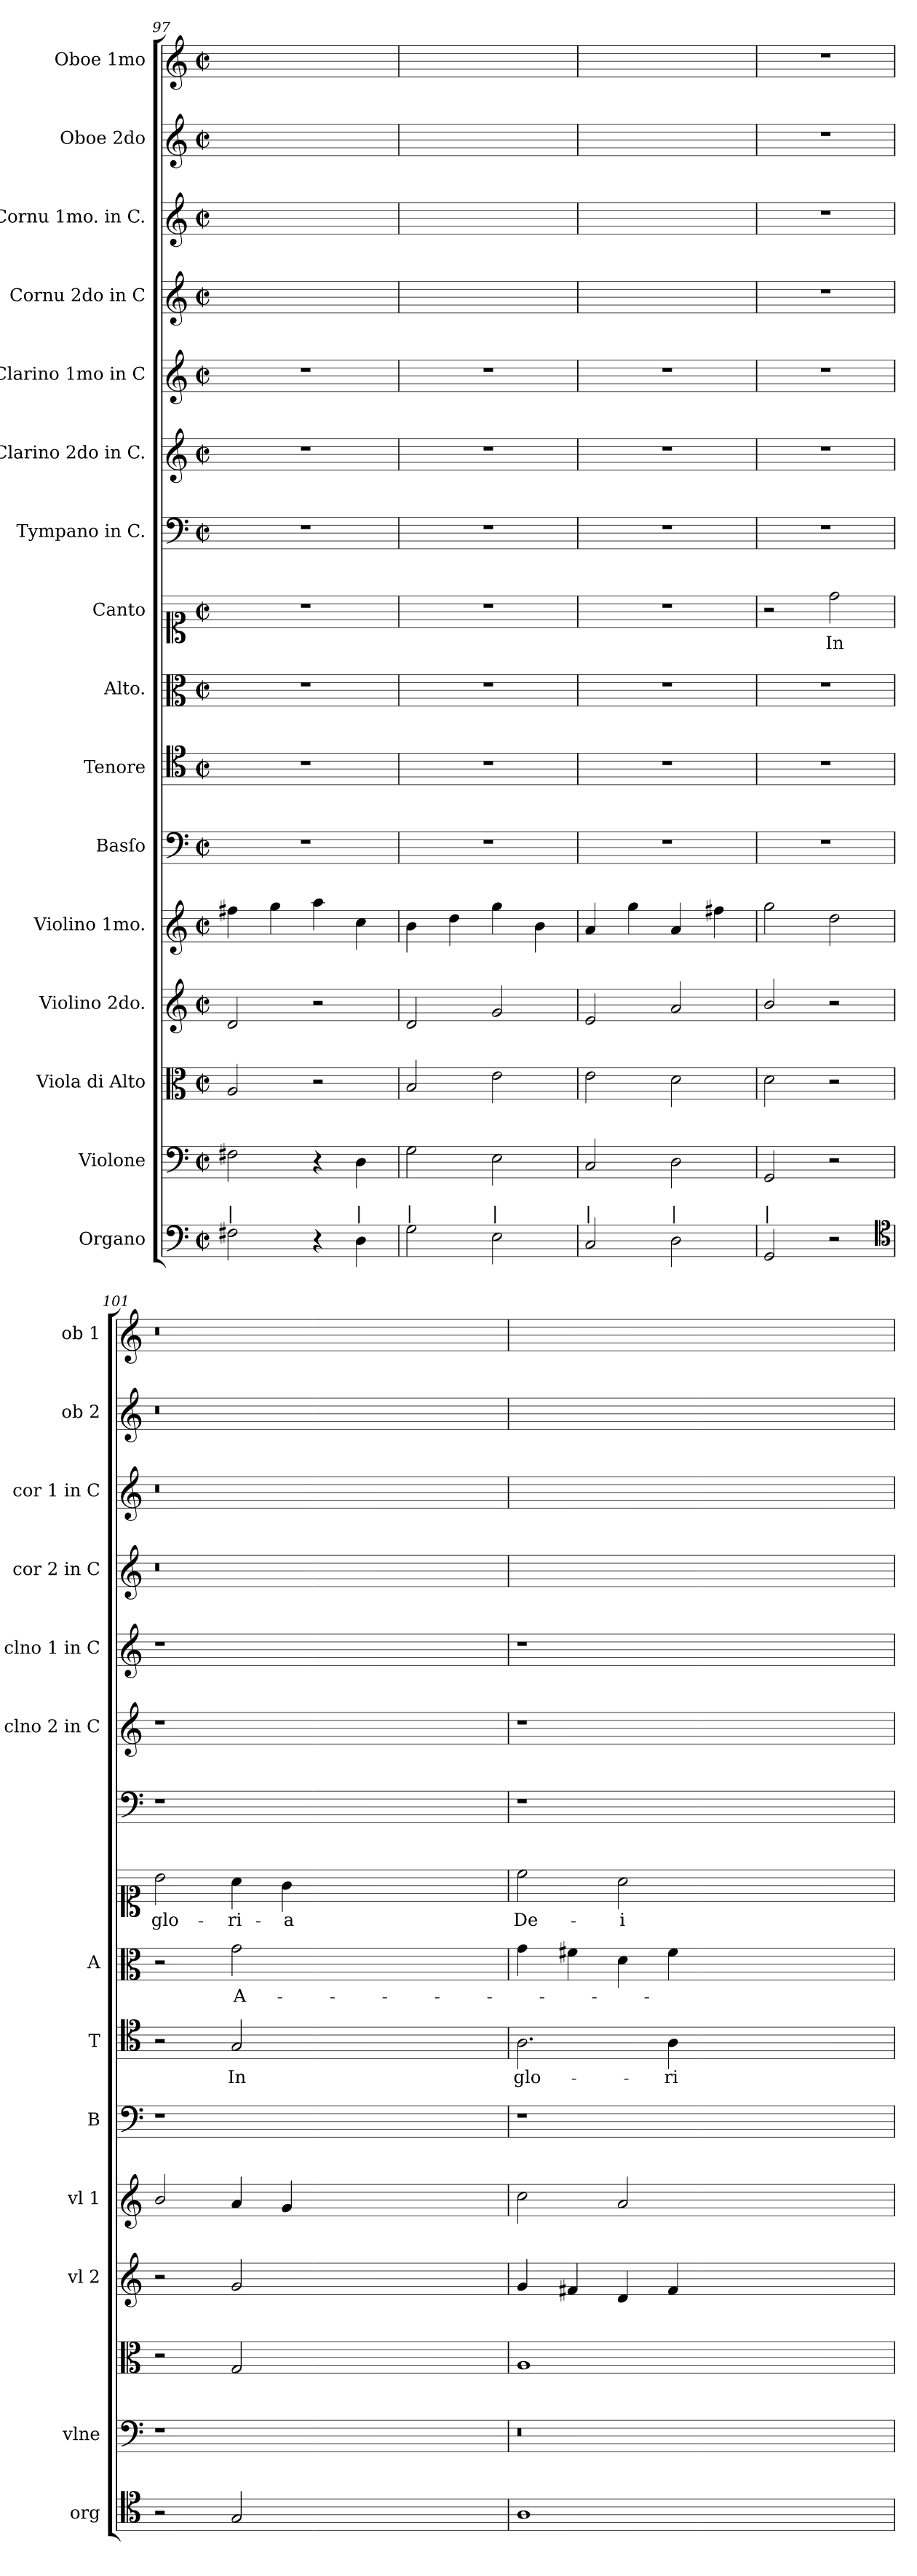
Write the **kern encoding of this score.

**kern	**dynam	**kern	**kern	**dynam	**kern	**dynam	**kern	**dynam	**kern	**kern	**text	**kern	**text	**kern	**text	**kern	**kern	**kern	**kern	**kern	**kern	**kern
*part16	*part16	*part15	*part14	*part14	*part13	*part13	*part12	*part12	*part11	*part10	*part10	*part9	*part9	*part8	*part8	*part7	*part6	*part5	*part4	*part3	*part2	*part1
*staff16	*staff16	*staff15	*staff14	*staff14	*staff13	*staff13	*staff12	*staff12	*staff11	*staff10	*staff10	*staff9	*staff9	*staff8	*staff8	*staff7	*staff6	*staff5	*staff4	*staff3	*staff2	*staff1
*I"Organo	*	*I"Violone	*I"Viola di Alto	*	*I"Violino 2do.	*	*I"Violino 1mo.	*	*I"Basſo	*I"Tenore	*	*I"Alto.	*	*I"Canto	*	*I"Tympano in C.	*I"Clarino 2do in C.	*I"Clarino 1mo in C	*I"Cornu 2do in C	*I"Cornu 1mo. in C.	*I"Oboe 2do	*I"Oboe 1mo
*I'org	*	*I'vlne	*	*	*I'vl 2	*	*I'vl 1	*	*I'B	*I'T	*	*I'A	*	*	*	*	*I'clno 2 in C	*I'clno 1 in C	*I'cor 2 in C	*I'cor 1 in C	*I'ob 2	*I'ob 1
*clefF4	*	*clefF4	*clefC3	*	*clefG2	*	*clefG2	*	*clefF4	*clefC4	*	*clefC3	*	*clefC1	*	*clefF4	*clefG2	*clefG2	*clefG2	*clefG2	*clefG2	*clefG2
*k[]	*	*k[]	*k[]	*	*k[]	*	*k[]	*	*k[]	*k[]	*	*k[]	*	*k[]	*	*k[]	*k[]	*k[]	*k[]	*k[]	*k[]	*k[]
*C:	*	*C:	*C:	*	*C:	*	*C:	*	*C:	*C:	*	*C:	*	*C:	*	*C:	*C:	*C:	*C:	*C:	*C:	*C:
*M2/2	*	*M2/2	*M2/2	*	*M2/2	*	*M2/2	*	*M2/2	*M2/2	*	*M2/2	*	*M2/2	*	*M2/2	*M2/2	*M2/2	*M2/2	*M2/2	*M2/2	*M2/2
*met(c|)	*	*met(c|)	*met(c|)	*	*met(c|)	*	*met(c|)	*	*met(c|)	*met(c|)	*	*met(c|)	*	*met(c|)	*	*met(c|)	*met(c|)	*met(c|)	*met(c|)	*met(c|)	*met(c|)	*met(c|)
=97	=97	=97	=97	=97	=97	=97	=97	=97	=97	=97	=97	=97	=97	=97	=97	=97	=97	=97	=97	=97	=97	=97
!LO:TX:a:t=|	!	!	!	!	!	!	!	!	!	!	!	!	!	!	!	!	!	!	!	!	!	!
2F#X\	.	2F#X\	2A/	.	2d/	.	4ff#X\	.	1r	1r	.	1r	.	1r	.	1r	1r	1r	1ryy	1ryy	1ryy	1ryy
.	.	.	.	.	.	.	4gg\	.	.	.	.	.	.	.	.	.	.	.	.	.	.	.
4r	.	4r	2r	.	2r	.	4aa\	.	.	.	.	.	.	.	.	.	.	.	.	.	.	.
!LO:TX:a:t=|	!	!	!	!	!	!	!	!	!	!	!	!	!	!	!	!	!	!	!	!	!	!
4D\	.	4D\	.	.	.	.	4cc\	.	.	.	.	.	.	.	.	.	.	.	.	.	.	.
=98	=98	=98	=98	=98	=98	=98	=98	=98	=98	=98	=98	=98	=98	=98	=98	=98	=98	=98	=98	=98	=98	=98
!LO:TX:a:t=|	!	!	!	!	!	!	!	!	!	!	!	!	!	!	!	!	!	!	!	!	!	!
2G\	.	2G\	2B/	.	2d/	.	4b\	.	1r	1r	.	1r	.	1r	.	1r	1r	1r	1ryy	1ryy	1ryy	1ryy
.	.	.	.	.	.	.	4dd\	.	.	.	.	.	.	.	.	.	.	.	.	.	.	.
!LO:TX:a:t=|	!	!	!	!	!	!	!	!	!	!	!	!	!	!	!	!	!	!	!	!	!	!
2E\	.	2E\	2e\	.	2g/	.	4gg\	.	.	.	.	.	.	.	.	.	.	.	.	.	.	.
.	.	.	.	.	.	.	4b\	.	.	.	.	.	.	.	.	.	.	.	.	.	.	.
=99	=99	=99	=99	=99	=99	=99	=99	=99	=99	=99	=99	=99	=99	=99	=99	=99	=99	=99	=99	=99	=99	=99
!LO:TX:a:t=|	!	!	!	!	!	!	!	!	!	!	!	!	!	!	!	!	!	!	!	!	!	!
2C/	.	2C/	2e\	.	2e/	.	4a/	.	1r	1r	.	1r	.	1r	.	1r	1r	1r	1ryy	1ryy	1ryy	1ryy
.	.	.	.	.	.	.	4gg\	.	.	.	.	.	.	.	.	.	.	.	.	.	.	.
!LO:TX:a:t=|	!	!	!	!	!	!	!	!	!	!	!	!	!	!	!	!	!	!	!	!	!	!
2D\	.	2D\	2d\	.	2a/	.	4a/	.	.	.	.	.	.	.	.	.	.	.	.	.	.	.
.	.	.	.	.	.	.	4ff#X\	.	.	.	.	.	.	.	.	.	.	.	.	.	.	.
=100	=100	=100	=100	=100	=100	=100	=100	=100	=100	=100	=100	=100	=100	=100	=100	=100	=100	=100	=100	=100	=100	=100
!LO:TX:a:t=|	!	!	!	!	!	!	!	!	!	!	!	!	!	!	!	!	!	!	!	!	!	!
2GG/	.	2GG/	2d\	.	2b/	.	2gg\	.	1r	1r	.	1r	.	2r	.	1r	1r	1r	1r	1r	1r	1r
!	!	!	!	!	!	!	!	!LO:DY:a	!	!	!	!	!	!	!	!	!	!	!	!	!	!
2r	.	2r	2r	.	2r	.	2dd\	ffor.	.	.	.	.	.	2dd\	In	.	.	.	.	.	.	.
*clefC4	*	*	*	*	*	*	*	*	*	*	*	*	*	*	*	*	*	*	*	*	*	*
=101	=101	=101	=101	=101	=101	=101	=101	=101	=101	=101	=101	=101	=101	=101	=101	=101	=101	=101	=101	=101	=101	=101
!	!	!	!	!	!	!LO:DY:a	!	!	!	!	!	!	!	!	!	!	!	!	!	!	!	!
2r	.	1r	2r	.	2r	ffor&colon;	2b/	.	1r	2r	.	2r	.	2b\	glo-	1r	1r	1r	0.r	0.r	0.r	0.r
!	!LO:DY:a	!	!	!LO:DY:a	!	!	!	!	!	!	!	!	!	!	!	!	!	!	!	!	!	!
2G/	ffor&colon;	.	2G/	ffor&colon;	2g/	.	4a/	.	.	2G/	In	2g\	A-	4a\	-ri-	.	.	.	.	.	.	.
.	.	.	.	.	.	.	4g/	.	.	.	.	.	.	4g\	-a	.	.	.	.	.	.	.
0ryy	.	0ryy	0ryy	.	0ryy	.	0ryy	.	0ryy	0ryy	.	0ryy	.	0ryy	.	0ryy	0ryy	0ryy	.	.	.	.
=102	=102	=102	=102	=102	=102	=102	=102	=102	=102	=102	=102	=102	=102	=102	=102	=102	=102	=102	=102	=102	=102	=102
1A	.	0.r	1A	.	4g/	.	2cc\	.	1r	2.A\	glo-	4g\	.	2cc\	De-	1r	1r	1r	0.ryy	0.ryy	0.ryy	0.ryy
.	.	.	.	.	4f#X/	.	.	.	.	.	.	4f#X\	.	.	.	.	.	.	.	.	.	.
.	.	.	.	.	4d/	.	2a/	.	.	.	.	4d\	.	2a\	-i	.	.	.	.	.	.	.
.	.	.	.	.	4f#/	.	.	.	.	4A\	-ri-	4f#\	.	.	.	.	.	.	.	.	.	.
0ryy	.	.	0ryy	.	0ryy	.	0ryy	.	0ryy	0ryy	.	0ryy	.	0ryy	.	0ryy	0ryy	0ryy	.	.	.	.
=	=	=	=	=	=	=	=	=	=	=	=	=	=	=	=	=	=	=	=	=	=	=
*-	*-	*-	*-	*-	*-	*-	*-	*-	*-	*-	*-	*-	*-	*-	*-	*-	*-	*-	*-	*-	*-	*-
